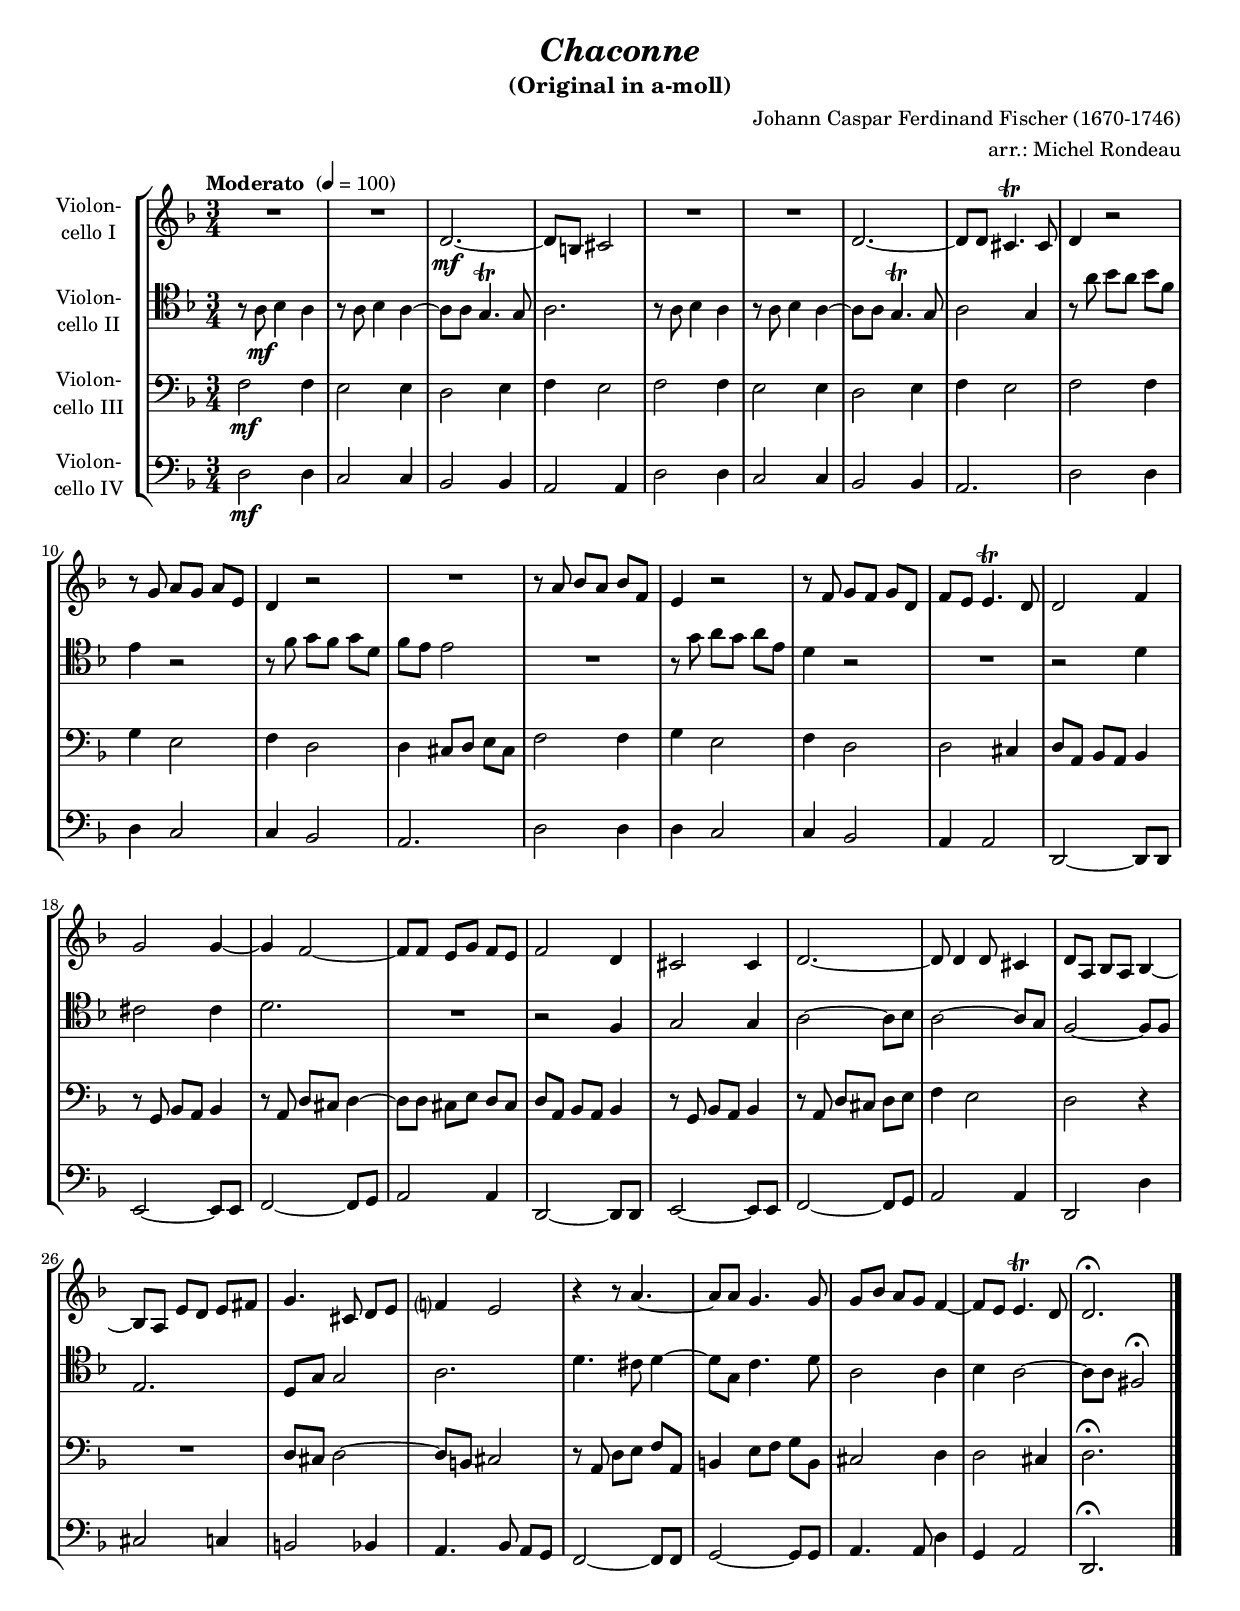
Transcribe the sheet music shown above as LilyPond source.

\version "2.18.2"
\include "deutsch.ly"
  
#(set-global-staff-size 17.5)

\header {
  title     = \markup \bold \italic "Chaconne"
  subtitle  = "(Original in a-moll)"
  composer  = "Johann Caspar Ferdinand Fischer (1670-1746)"
  arranger  = "arr.: Michel Rondeau"
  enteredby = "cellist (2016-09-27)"
  piece     = ""
}

voiceconsts = {
  \key a \minor
  \time 3/4
  \clef "bass"
% \numericTimeSignature
  \compressFullBarRests
  % Set default beaming for all staves
  \set Timing.beamExceptions = #'()
  \set Timing.baseMoment     = #(ly:make-moment 1 4)
  \set Timing.beatStructure  = #'(1 1 1)
  \tempo "Moderato " 4=100
}

%minstr = "harpsichord"
mist = "string ensemble 1"
%minstr = "accordion"
miba = "bassoon"
milo = "drawbar organ"

va = \relative c'' {
  \voiceconsts
  \clef "treble"

  R2.*2
  a2.~\mf
  a8 fis gis2
  R2.*2

  a2.~
  a8 a gis4.\trill gis8
  a4 r2
  r8 d e d e h
  a4 r2
  R2.

  r8 e' f e f c
  h4 r2
  r8 c d c d a
  c h h4.\trill a8
  a2 c4
  d2 d4~

  d c2~
  c8 c h d c h
  c2 a4
  gis2 gis4
  a2.~
  a8 a4 a8 gis4

  a8 e f e f4~
  f8 e h' a h cis
  d4. gis,8 a h
  c?4 h2
  r4 r8 e4.~

  e8 e d4. d8
  d f e d c4~
  c8 h h4.\trill a8
  a2.\fermata \bar "|."
}

vb = \relative c' {
  \voiceconsts
  \clef "tenor"

  r8 e\mf f4 e
  r8 e f4 e~
  e8 e d4.\trill d8
  e2.
  r8 e f4 e
  r8 e f4 e~

  e8 e d4.\trill d8
  e2 d4
  r8 e' f e f c
  h4 r2
  r8 c d c d a
  c h h2

  R2.
  r8 d e d e h
  a4 r2
  R2.
  r2 a4
  gis2 gis4

  a2.
  R2.
  r2 c,4
  d2 d4
  e2~ e8 f
  e2~ e8 d

  c2~ c8 c
  h2.
  a8 d d2
  e2.
  a4. gis8 a4~

  a8 d, g4. a8
  e2 e4
  f e2~
  e8 e cis2\fermata \bar "|."
}

vc = \relative c' {
  \voiceconsts

  c2\mf c4
  h2 h4
  a2 h4
  c h2
  c c4
  h2 h4

  a2 h4
  c h2
  c c4
  d h2
  c4 a2
  a4 gis8 a h gis

  c2 c4
  d h2
  c4 a2
  a gis4
  a8 e f e f4
  r8 d f e f4

  r8 e a gis a4~
  a8 a gis h a gis
  a e f e f4
  r8 d f e f4
  r8 e a gis a h
  c4 h2

  a r4
  R2.
  a8 gis a2~
  a8 fis gis2
  r8 e a h c e,

  fis4 h8 c d fis,
  gis2 a4
  a2 gis4
  a2.\fermata \bar "|."
}

vd = \relative c' {
  \voiceconsts

  a2\mf a4
  g2 g4
  f2 f4
  e2 e4
  a2 a4
  g2 g4

  f2 f4
  e2.
  a2 a4
  a g2
  g4 f2
  e2.

  a2 a4
  a g2
  g4 f2
  e4 e2
  a,~ a8 a
  h2~ h8 h

  c2~ c8 d
  e2 e4
  a,2~ a8 a
  h2~ h8 h
  c2~ c8 d
  e2 e4

  a,2 a'4
  gis2 g4
  fis2 f4
  e4. f8 e d
  c2~ c8 c

  d2~ d8 d
  e4. e8 a4
  d, e2
  a,2.\fermata \bar "|."
}


music = \new StaffGroup <<
      \new Staff {
	\set Staff.midiInstrument = \mist
	\set Staff.instrumentName = \markup \center-column { "Violon-" "cello I" }
	\transpose a d { \va }
      }
      
      \new Staff {
	\set Staff.midiInstrument = \miba
	\set Staff.instrumentName = \markup \center-column { "Violon-" "cello II" }
	\transpose a d { \vb }
      }

      \new Staff {
	\set Staff.midiInstrument = \miba
	\set Staff.instrumentName = \markup \center-column { "Violon-" "cello III" }
	\transpose a d { \vc }
      }
      
      \new Staff {
	\set Staff.midiInstrument = \miba
	\set Staff.instrumentName = \markup \center-column { "Violon-" "cello IV" }
	\transpose a d { \vd }
      }
>>

\book {
  \score {
    \music
    \layout {}
  }

  \score {
    \unfoldRepeats \music

    \midi {
      \context {
        \Score
      }
    }
  }
}
